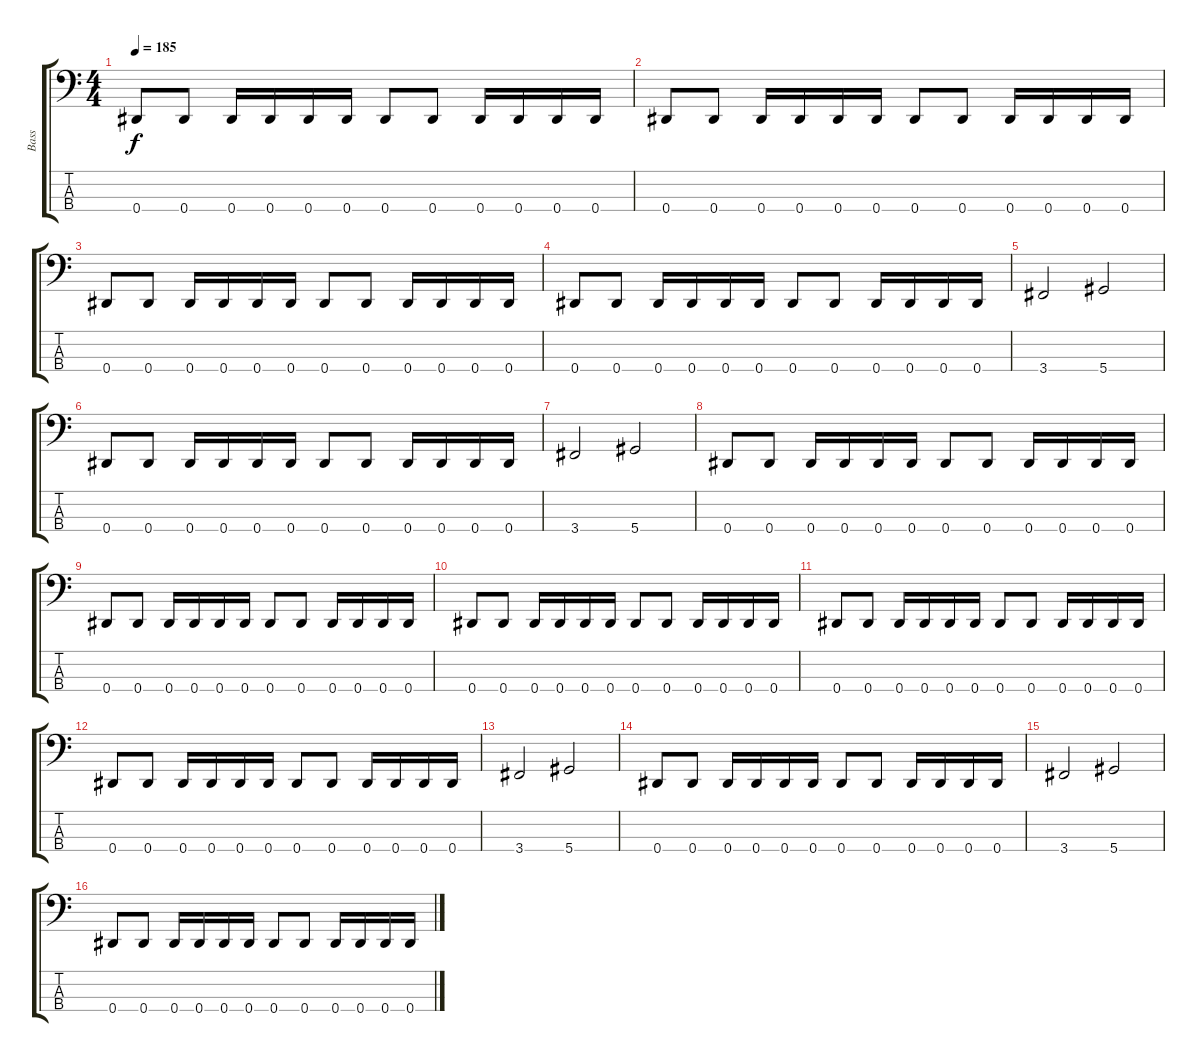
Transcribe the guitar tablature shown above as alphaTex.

\track ("Bass" "Bass") {instrument electricbasspick}
\staff {score tabs}
\tuning (Gb2 Db2 Ab1 Eb1) {hide}
\ts (4 4)
\tempo 185
\clef f4
\ks c
0.4.8{dy f} 0.4.8 0.4.16 0.4.16 0.4.16 0.4.16 0.4.8 0.4.8 0.4.16 0.4.16 0.4.16 0.4.16 |
0.4.8 0.4.8 0.4.16 0.4.16 0.4.16 0.4.16 0.4.8 0.4.8 0.4.16 0.4.16 0.4.16 0.4.16 |
0.4.8 0.4.8 0.4.16 0.4.16 0.4.16 0.4.16 0.4.8 0.4.8 0.4.16 0.4.16 0.4.16 0.4.16 |
0.4.8 0.4.8 0.4.16 0.4.16 0.4.16 0.4.16 0.4.8 0.4.8 0.4.16 0.4.16 0.4.16 0.4.16 |
3.4.2 5.4.2 |
0.4.8 0.4.8 0.4.16 0.4.16 0.4.16 0.4.16 0.4.8 0.4.8 0.4.16 0.4.16 0.4.16 0.4.16 |
3.4.2 5.4.2 |
0.4.8 0.4.8 0.4.16 0.4.16 0.4.16 0.4.16 0.4.8 0.4.8 0.4.16 0.4.16 0.4.16 0.4.16 |
0.4.8 0.4.8 0.4.16 0.4.16 0.4.16 0.4.16 0.4.8 0.4.8 0.4.16 0.4.16 0.4.16 0.4.16 |
0.4.8 0.4.8 0.4.16 0.4.16 0.4.16 0.4.16 0.4.8 0.4.8 0.4.16 0.4.16 0.4.16 0.4.16 |
0.4.8 0.4.8 0.4.16 0.4.16 0.4.16 0.4.16 0.4.8 0.4.8 0.4.16 0.4.16 0.4.16 0.4.16 |
0.4.8 0.4.8 0.4.16 0.4.16 0.4.16 0.4.16 0.4.8 0.4.8 0.4.16 0.4.16 0.4.16 0.4.16 |
3.4.2 5.4.2 |
0.4.8 0.4.8 0.4.16 0.4.16 0.4.16 0.4.16 0.4.8 0.4.8 0.4.16 0.4.16 0.4.16 0.4.16 |
3.4.2 5.4.2 |
0.4.8 0.4.8 0.4.16 0.4.16 0.4.16 0.4.16 0.4.8 0.4.8 0.4.16 0.4.16 0.4.16 0.4.16
